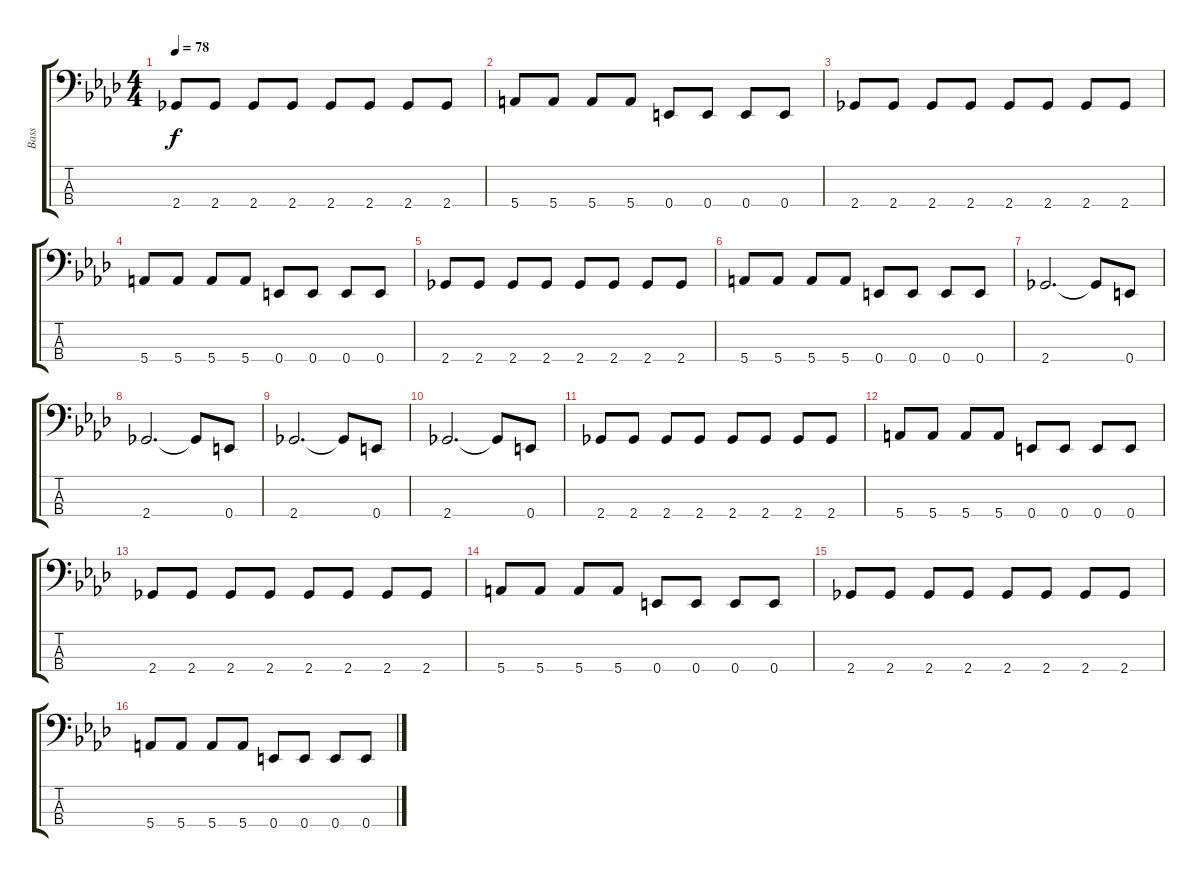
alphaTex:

\track ("Bass" "Bass") {instrument electricbasspick}
\staff {score tabs}
\tuning (G2 D2 A1 E1) {hide}
\ts (4 4)
\tempo 78
\clef f4
\ks fminor
2.4.8{dy f} 2.4.8 2.4.8 2.4.8 2.4.8 2.4.8 2.4.8 2.4.8 |
5.4.8 5.4.8 5.4.8 5.4.8 0.4.8 0.4.8 0.4.8 0.4.8 |
2.4.8 2.4.8 2.4.8 2.4.8 2.4.8 2.4.8 2.4.8 2.4.8 |
5.4.8 5.4.8 5.4.8 5.4.8 0.4.8 0.4.8 0.4.8 0.4.8 |
2.4.8 2.4.8 2.4.8 2.4.8 2.4.8 2.4.8 2.4.8 2.4.8 |
5.4.8 5.4.8 5.4.8 5.4.8 0.4.8 0.4.8 0.4.8 0.4.8 |
2.4.2{d} 2.4{t}.8 0.4.8 |
2.4.2{d} 2.4{t}.8 0.4.8 |
2.4.2{d} 2.4{t}.8 0.4.8 |
2.4.2{d} 2.4{t}.8 0.4.8 |
2.4.8 2.4.8 2.4.8 2.4.8 2.4.8 2.4.8 2.4.8 2.4.8 |
5.4.8 5.4.8 5.4.8 5.4.8 0.4.8 0.4.8 0.4.8 0.4.8 |
2.4.8 2.4.8 2.4.8 2.4.8 2.4.8 2.4.8 2.4.8 2.4.8 |
5.4.8 5.4.8 5.4.8 5.4.8 0.4.8 0.4.8 0.4.8 0.4.8 |
2.4.8 2.4.8 2.4.8 2.4.8 2.4.8 2.4.8 2.4.8 2.4.8 |
5.4.8 5.4.8 5.4.8 5.4.8 0.4.8 0.4.8 0.4.8 0.4.8
